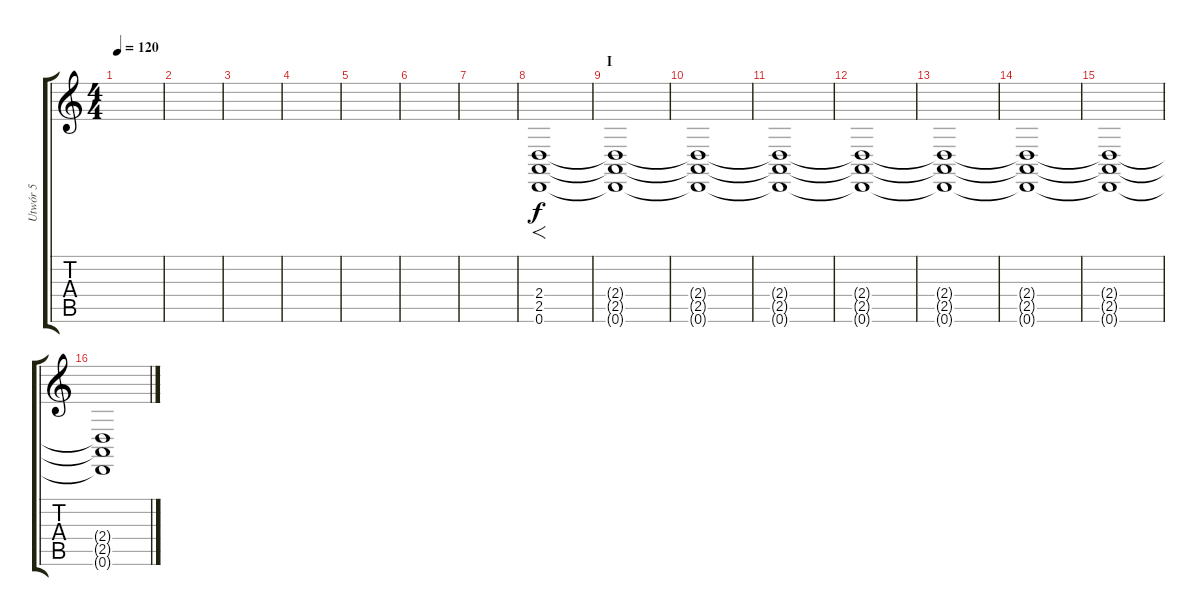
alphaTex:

\track ("Utwór 5" "Utwór 5") {instrument lead1square}
\staff {score tabs}
\tuning (D4 A3 F3 C3 G2 D2) {hide}
\ts (4 4)
\tempo 120
\clef g2
\ks c
|
|
|
|
|
|
|
(2.4 2.5 0.6).1{f} |
\section ("" "I")
(2.4{t} 2.5{t} 0.6{t}).1 |
(2.4{t} 2.5{t} 0.6{t}).1 |
(2.4{t} 2.5{t} 0.6{t}).1 |
(2.4{t} 2.5{t} 0.6{t}).1{volume 7} |
(2.4{t} 2.5{t} 0.6{t}).1 |
(2.4{t} 2.5{t} 0.6{t}).1 |
(2.4{t} 2.5{t} 0.6{t}).1 |
(2.4{t} 2.5{t} 0.6{t}).1
